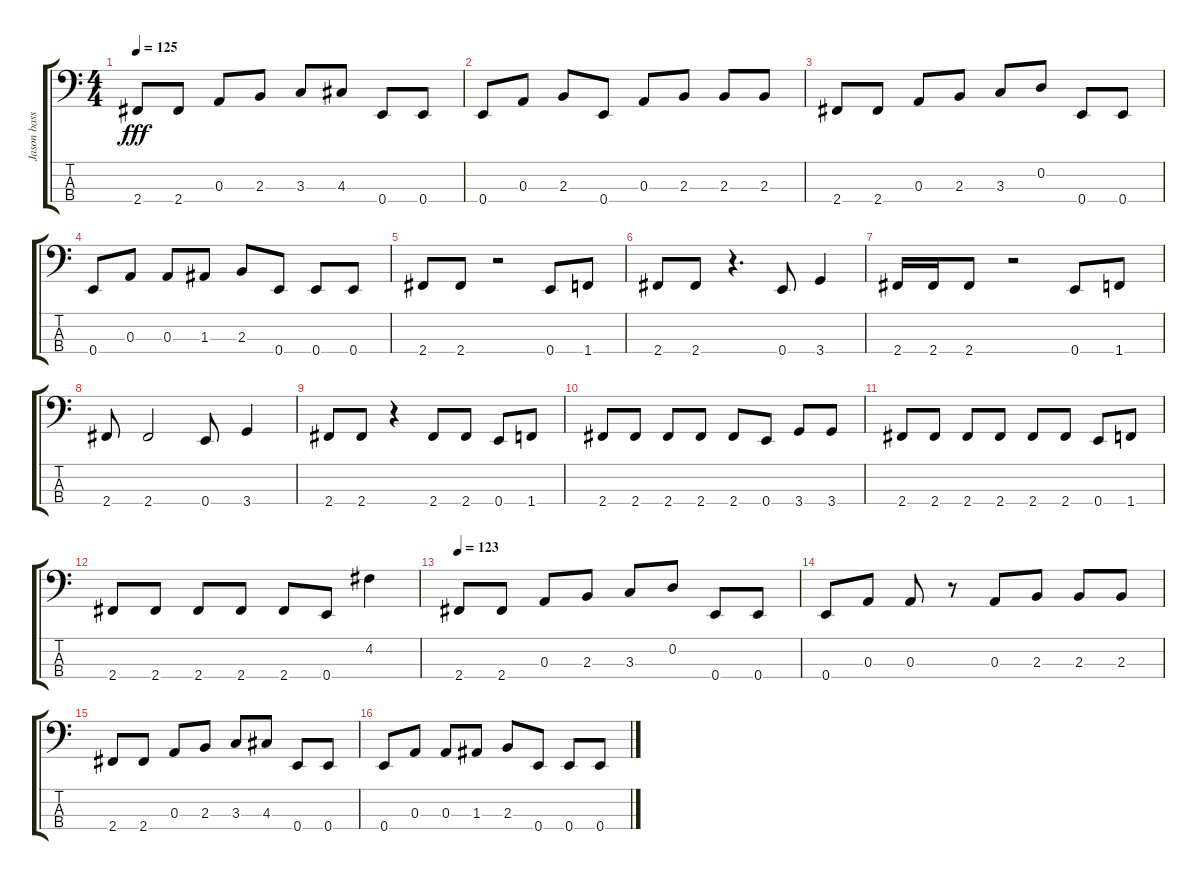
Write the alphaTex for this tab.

\track ("Jason bass" "Jason bass") {instrument electricbasspick}
\staff {score tabs}
\tuning (G2 D2 A1 E1) {hide}
\ts (4 4)
\tempo 125
\clef f4
\ks c
2.4.8{dy fff} 2.4.8 0.3.8 2.3.8 3.3.8 4.3.8 0.4.8 0.4.8 |
0.4.8 0.3.8 2.3.8 0.4.8 0.3.8 2.3.8 2.3.8 2.3.8 |
2.4.8 2.4.8 0.3.8 2.3.8 3.3.8 0.2.8 0.4.8 0.4.8 |
0.4.8 0.3.8 0.3.8 1.3.8 2.3.8 0.4.8 0.4.8 0.4.8 |
2.4.8 2.4.8 r.2 0.4.8 1.4.8 |
2.4.8 2.4.8 r.4{d} 0.4.8 3.4.4 |
2.4.16 2.4.16 2.4.8 r.2 0.4.8 1.4.8 |
2.4.8 2.4.2 0.4.8 3.4.4 |
2.4.8 2.4.8 r.4 2.4.8 2.4.8 0.4.8 1.4.8 |
2.4.8 2.4.8 2.4.8 2.4.8 2.4.8 0.4.8 3.4.8 3.4.8 |
2.4.8 2.4.8 2.4.8 2.4.8 2.4.8 2.4.8 0.4.8 1.4.8 |
2.4.8 2.4.8 2.4.8 2.4.8 2.4.8 0.4.8 4.2.4 |
\tempo 123
2.4.8 2.4.8 0.3.8 2.3.8 3.3.8 0.2.8 0.4.8 0.4.8 |
0.4.8 0.3.8 0.3.8 r.8 0.3.8 2.3.8 2.3.8 2.3.8 |
2.4.8 2.4.8 0.3.8 2.3.8 3.3.8 4.3.8 0.4.8 0.4.8 |
0.4.8 0.3.8 0.3.8 1.3.8 2.3.8 0.4.8 0.4.8 0.4.8
